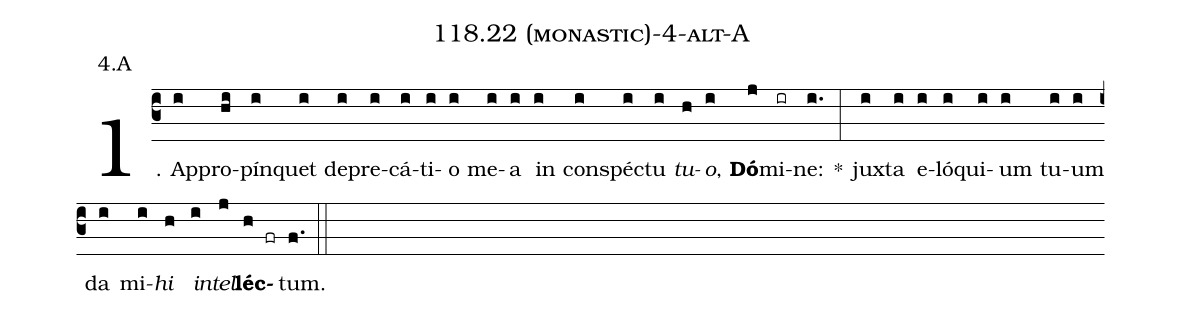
name: 118.22 (monastic)-4-alt-A;
annotation: 4.A;
%%
(c3)1. Ap(i)pro(hi)pín(i)quet(i) de(i)pre(i)cá(i)ti(i)o(i) me(i)a(i) in(i) con(i)spéc(i)tu(i) <i>tu</i>(h)<i>o</i>,(i) <b>Dó</b>(j)mi(ir)ne:(i.) *(:) jux(i)ta(i) e(i)ló(i)qui(i)um(i) tu(i)um(i) da(i) mi(i)<i>hi</i>(h) <i>in</i>(i)<i>tel</i>(j)<b>léc</b>(h fr)tum.(f.) (::)
